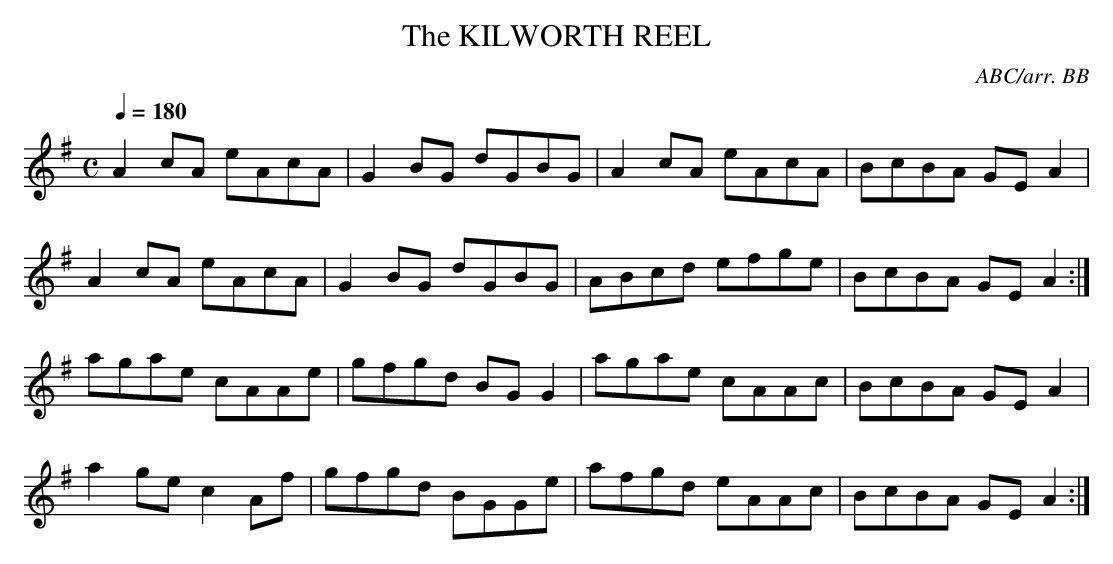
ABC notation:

X:1
T:KILWORTH REEL, The
C:ABC/arr. BB
"Irish" in all the four volumes of the OFPC!
of Mr. O'Farrell's unspecified but suspected birthplace.
Is this otherwise uninteresting tune an O'F original?
If so I hope he wouldn't object to my attempts to spice
it up a little.
Y:"Irish"
Q:1/4=180
M:C
L:1/8
K:Ador % source key = Gm
A2cA eAcA|G2BG dGBG|A2cA eAcA|BcBA GE A2 |
A2cA eAcA|G2BG dGBG|ABcd efge|BcBA GE A2 :|
agae cAAe|gfgd BGG2|agae cAAc|BcBA GE A2 |
a2ge c2Af|gfgd BGGe|afgd eAAc|BcBA GE A2 :|
